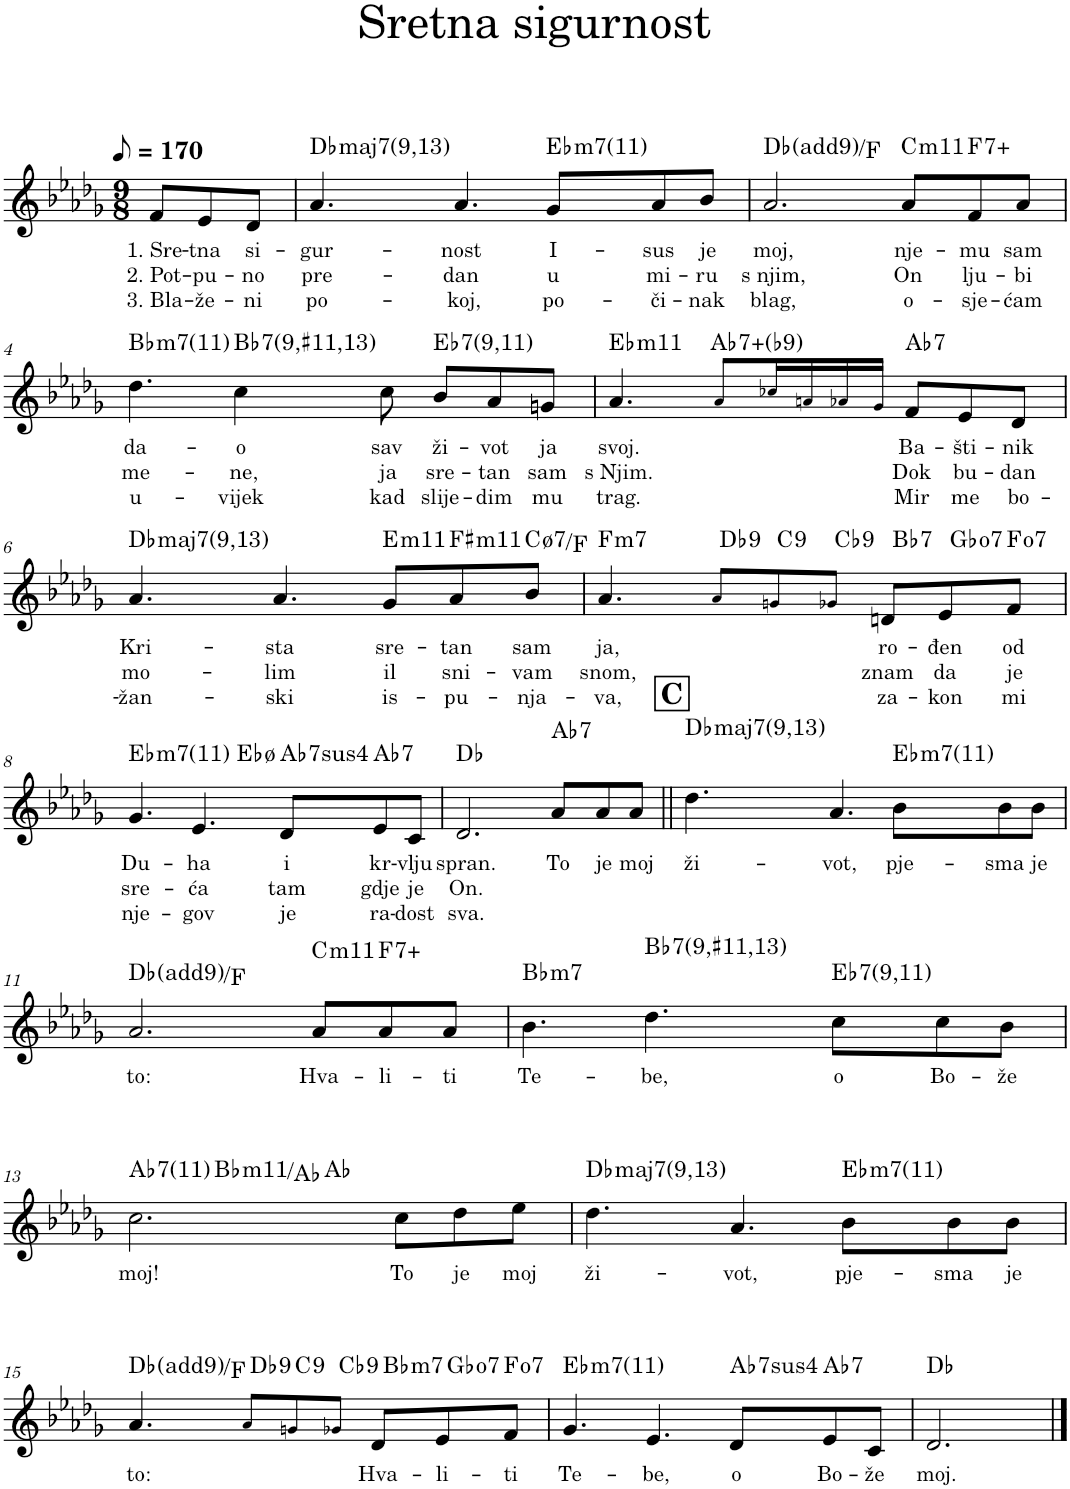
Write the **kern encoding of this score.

**kern	**text	**text	**text	**harte
*part1	*part1	*part1	*part1	*part1
*staff1	*staff1	*staff1	*staff1	*
*I"Piano, setBfree DSP Tonewheel Organ	*	*	*	*
*I'Pno.	*	*	*	*
*clefG2	*	*	*	*
*k[b-e-a-d-g-]	*	*	*	*
*M9/8	*	*	*	*
*MM85	*	*	*	*
=1	=1	=1	=1	=1
!	!LO:LY:b	!LO:LY:b	!LO:LY:b	!
8f/L	1. Sre-	2. Pot-	3. Bla-	.
!	!LO:LY:b	!LO:LY:b	!LO:LY:b	!
8e-/	-tna	-pu-	-že-	.
!	!LO:LY:b	!LO:LY:b	!LO:LY:b	!
8d-/J	si-	-no	-ni	.
=2	=2	=2	=2	=2
!	!LO:LY:b	!LO:LY:b	!LO:LY:b	!LO:H:kt=maj7
4.a-/	-gur-	pre-	po-	Db:maj7(9,13)
!	!LO:LY:b	!LO:LY:b	!LO:LY:b	!LO:H:kt=N.C.
4.a-/	-nost	-dan	-koj,	N
!	!LO:LY:b	!LO:LY:b	!LO:LY:b	!LO:H:kt=m7
8g-/L	I-	u	po-	Eb:min7(11)
!	!LO:LY:b	!LO:LY:b	!LO:LY:b	!LO:H:kt=N.C.
8a-/	-sus	mi-	-či-	N
!	!LO:LY:b	!LO:LY:b	!LO:LY:b	!LO:H:kt=N.C.
8b-/J	je	-ru	-nak	N
=3	=3	=3	=3	=3
!	!LO:LY:b	!LO:LY:b	!LO:LY:b	!
2.a-/	moj,	s njim,	blag,	Db:maj(9)/3
!	!LO:LY:b	!LO:LY:b	!LO:LY:b	!LO:H:kt=m11
8a-/L	nje-	On	o-	C:min9(11)
!	!LO:LY:b	!LO:LY:b	!LO:LY:b	!LO:H:kt=7+
8f/	-mu	lju-	-sje-	F:aug(b7)
!	!LO:LY:b	!LO:LY:b	!LO:LY:b	!LO:H:kt=N.C.
8a-/J	sam	-bi	-ćam	N
!!LO:LB:g=z
=4	=4	=4	=4	=4
!	!LO:LY:b	!LO:LY:b	!LO:LY:b	!LO:H:kt=m7
4.dd-\	da-	me-	u-	Bb:min7(11)
!	!LO:LY:b	!LO:LY:b	!LO:LY:b	!LO:H:kt=7
4cc\	-o	-ne,	-vijek	Bb:7(9,#11,13)
!	!LO:LY:b	!LO:LY:b	!LO:LY:b	!LO:H:kt=N.C.
8cc\	sav	ja	kad	N
!	!LO:LY:b	!LO:LY:b	!LO:LY:b	!LO:H:kt=7
8b-/L	ži-	sre-	slije-	Eb:7(9,11)
!	!LO:LY:b	!LO:LY:b	!LO:LY:b	!
8a-/	-vot	-tan	-dim	.
!	!LO:LY:b	!LO:LY:b	!LO:LY:b	!LO:H:kt=N.C.
8gn/J	ja	sam	mu	N
=5	=5	=5	=5	=5
!	!LO:LY:b	!LO:LY:b	!LO:LY:b	!LO:H:kt=m11
4.a-/	svoj.	s Njim.	trag.	Eb:min9(11)
!	!	!	!	!LO:H:kt=7+
8a-!/L	.	.	.	Ab:aug(b7,b9)
16cc-X!/L	.	.	.	.
16an!/	.	.	.	.
16a-X!/	.	.	.	.
16g-!/JJ	.	.	.	.
!	!LO:LY:b	!LO:LY:b	!LO:LY:b	!LO:H:kt=7
8f/L	Ba-	Dok	Mir	Ab:7
!	!LO:LY:b	!LO:LY:b	!LO:LY:b	!
8e-/	-šti-	bu-	me	.
!	!LO:LY:b	!LO:LY:b	!LO:LY:b	!
8d-/J	-nik	-dan	bo-	.
!!LO:LB:g=z
=6	=6	=6	=6	=6
!	!LO:LY:b	!LO:LY:b	!LO:LY:b	!LO:H:kt=maj7
4.a-/	Kri-	mo-	-žan-	Db:maj7(9,13)
!	!LO:LY:b	!LO:LY:b	!LO:LY:b	!LO:H:kt=N.C.
4.a-/	-sta	-lim	-ski	N
!	!LO:LY:b	!LO:LY:b	!LO:LY:b	!LO:H:kt=m11
8g-/L	sre-	il	is-	E:min9(11)
!	!LO:LY:b	!LO:LY:b	!LO:LY:b	!LO:H:kt=m11
8a-/	-tan	sni-	-pu-	F#:min9(11)
!	!LO:LY:b	!LO:LY:b	!LO:LY:b	!LO:H:kt=7
8b-/J	sam	-vam	-nja-	C:hdim7/4
=7	=7	=7	=7	=7
!	!LO:LY:b	!LO:LY:b	!LO:LY:b	!LO:H:kt=m7
4.a-/	ja,	snom,	-va,	F:min7
!	!	!	!	!LO:H:kt=9
8a-!/L	.	.	.	Db:9
!	!	!	!	!LO:H:kt=9
8gn!/	.	.	.	C:9
!	!	!	!	!LO:H:kt=9
8g-X!/J	.	.	.	Cb:9
!	!LO:LY:b	!LO:LY:b	!LO:LY:b	!LO:H:kt=7
8dn/L	ro-	znam	za-	Bb:7
!	!LO:LY:b	!LO:LY:b	!LO:LY:b	!LO:H:kt=7
8e-/	-đen	da	-kon	Gb:dim7
!	!LO:LY:b	!LO:LY:b	!LO:LY:b	!LO:H:kt=7
8f/J	od	je	mi	F:dim7
!!LO:LB:g=z
=8	=8	=8	=8	=8
!	!LO:LY:b	!LO:LY:b	!LO:LY:b	!LO:H:kt=m7
*^	*	*	*	*
4.g-/	2ryy	Du-	sre-	nje-	Eb:min7(11)
!	!	!LO:LY:b	!LO:LY:b	!LO:LY:b	!
4.e-/	.	-ha	-ća	-gov	.
.	8ryy	.	.	.	.
.	2ryy	.	.	.	Eb:hdim7
!	!	!LO:LY:b	!LO:LY:b	!LO:LY:b	!LO:H:kt=74
8d-/L	.	i	tam	je	Ab:sus4(7)
!	!	!LO:LY:b	!LO:LY:b	!LO:LY:b	!LO:H:kt=7
8e-/	.	kr-	gdje	ra-	Ab:7
!	!	!LO:LY:b	!LO:LY:b	!LO:LY:b	!
8c/J	.	-vlju	je	-dost	.
=9	=9	=9	=9	=9	=9
!	!	!LO:LY:b	!LO:LY:b	!LO:LY:b	!
*v	*v	*	*	*	*
2.d-/	spran.	On.	sva.	Db:maj
!	!LO:LY:b	!	!	!LO:H:n=1:kt=N.C.
!	!	!	!	!LO:H:n=2:kt=7
8a-/L	To	.	.	N Ab:7
!	!LO:LY:b	!	!	!LO:H:kt=N.C.
8a-/	je	.	.	N
!	!LO:LY:b	!	!	!LO:H:kt=N.C.
8a-/J	moj	.	.	N
!!LO:REH:place=s1:a:B:cj:fs=14:t=C
=10||	=10||	=10||	=10||	=10||
!	!LO:LY:b	!	!	!LO:H:n=1:kt=N.C.
!	!	!	!	!LO:H:n=2:kt=maj7
4.dd-\	ži-	.	.	N Db:maj7(9,13)
!	!LO:LY:b	!	!	!LO:H:kt=N.C.
4.a-/	-vot,	.	.	N
!	!LO:LY:b	!	!	!LO:H:kt=m7
8b-\L	pje-	.	.	Eb:min7(11)
!	!LO:LY:b	!	!	!LO:H:kt=N.C.
8b-\	-sma	.	.	N
!	!LO:LY:b	!	!	!LO:H:kt=N.C.
8b-\J	je	.	.	N
!!LO:LB:g=z
=11	=11	=11	=11	=11
!	!LO:LY:b	!	!	!
2.a-/	to:	.	.	Db:maj(9)/3
!	!LO:LY:b	!	!	!LO:H:n=1:kt=N.C.
!	!	!	!	!LO:H:n=2:kt=m11
8a-/L	Hva-	.	.	N C:min9(11)
!	!LO:LY:b	!	!	!LO:H:n=1:kt=N.C.
!	!	!	!	!LO:H:n=2:kt=7+
8a-/	-li-	.	.	N F:aug(b7)
!	!LO:LY:b	!	!	!LO:H:kt=N.C.
8a-/J	-ti	.	.	N
=12	=12	=12	=12	=12
!	!LO:LY:b	!	!	!LO:H:kt=m7
4.b-\	Te-	.	.	Bb:min7
!	!LO:LY:b	!	!	!LO:H:n=1:kt=N.C.
!	!	!	!	!LO:H:n=2:kt=7
!	!	!	!	!LO:H:n=3:kt=N.C.
4.dd-\	-be,	.	.	N Bb:7(9,#11,13) N
!	!LO:LY:b	!	!	!LO:H:kt=7
8cc\L	o	.	.	Eb:7(9,11)
!	!LO:LY:b	!	!	!LO:H:kt=N.C.
8cc\	Bo-	.	.	N
!	!LO:LY:b	!	!	!
8b-\J	-že	.	.	.
!!LO:LB:g=z
=13	=13	=13	=13	=13
!	!LO:LY:b	!	!	!LO:H:kt=7
*^	*	*	*	*
*	*^	*	*	*	*
2.cc\	4ryy	4.ryy	moj!	.	.	Ab:7(11)
!	!	!	!	!	!	!LO:H:kt=m11
.	2..ryy	.	.	.	.	Bb:min9(11)/b7
.	.	2.ryy	.	.	.	Ab:maj
!	!	!	!LO:LY:b	!	!	!LO:H:kt=N.C.
8cc\L	.	.	To	.	.	N
!	!	!	!LO:LY:b	!	!	!
8dd-\	.	.	je	.	.	.
!	!	!	!LO:LY:b	!	!	!
8ee-\J	.	.	moj	.	.	.
=14	=14	=14	=14	=14	=14	=14
!	!	!	!LO:LY:b	!	!	!LO:H:kt=maj7
*v	*v	*v	*	*	*	*
4.dd-\	ži-	.	.	Db:maj7(9,13)
!	!LO:LY:b	!	!	!LO:H:kt=N.C.
4.a-/	-vot,	.	.	N
!	!LO:LY:b	!	!	!LO:H:kt=m7
8b-\L	pje-	.	.	Eb:min7(11)
!	!LO:LY:b	!	!	!LO:H:kt=N.C.
8b-\	-sma	.	.	N
!	!LO:LY:b	!	!	!LO:H:kt=N.C.
8b-\J	je	.	.	N
!!LO:LB:g=z
=15	=15	=15	=15	=15
!	!LO:LY:b	!	!	!
4.a-/	to:	.	.	Db:maj(9)/3
!	!	!	!	!LO:H:kt=9
8a-!/L	.	.	.	Db:9
!	!	!	!	!LO:H:kt=9
8gn!/	.	.	.	C:9
!	!	!	!	!LO:H:kt=9
8g-X!/J	.	.	.	Cb:9
!	!LO:LY:b	!	!	!LO:H:kt=m7
8d-/L	Hva-	.	.	Bb:min7
!	!LO:LY:b	!	!	!LO:H:kt=7
8e-/	-li-	.	.	Gb:dim7
!	!LO:LY:b	!	!	!LO:H:kt=7
8f/J	-ti	.	.	F:dim7
=16	=16	=16	=16	=16
!	!LO:LY:b	!	!	!LO:H:kt=m7
4.g-/	Te-	.	.	Eb:min7(11)
!	!LO:LY:b	!	!	!
4.e-/	-be,	.	.	.
!	!LO:LY:b	!	!	!LO:H:kt=74
8d-/L	o	.	.	Ab:sus4(7)
!	!LO:LY:b	!	!	!LO:H:kt=7
8e-/	Bo-	.	.	Ab:7
!	!LO:LY:b	!	!	!LO:H:kt=N.C.
8c/J	-že	.	.	N
=17	=17	=17	=17	=17
!	!LO:LY:b	!	!	!
2.d-/	moj.	.	.	Db:maj
==	==	==	==	==
*-	*-	*-	*-	*-
